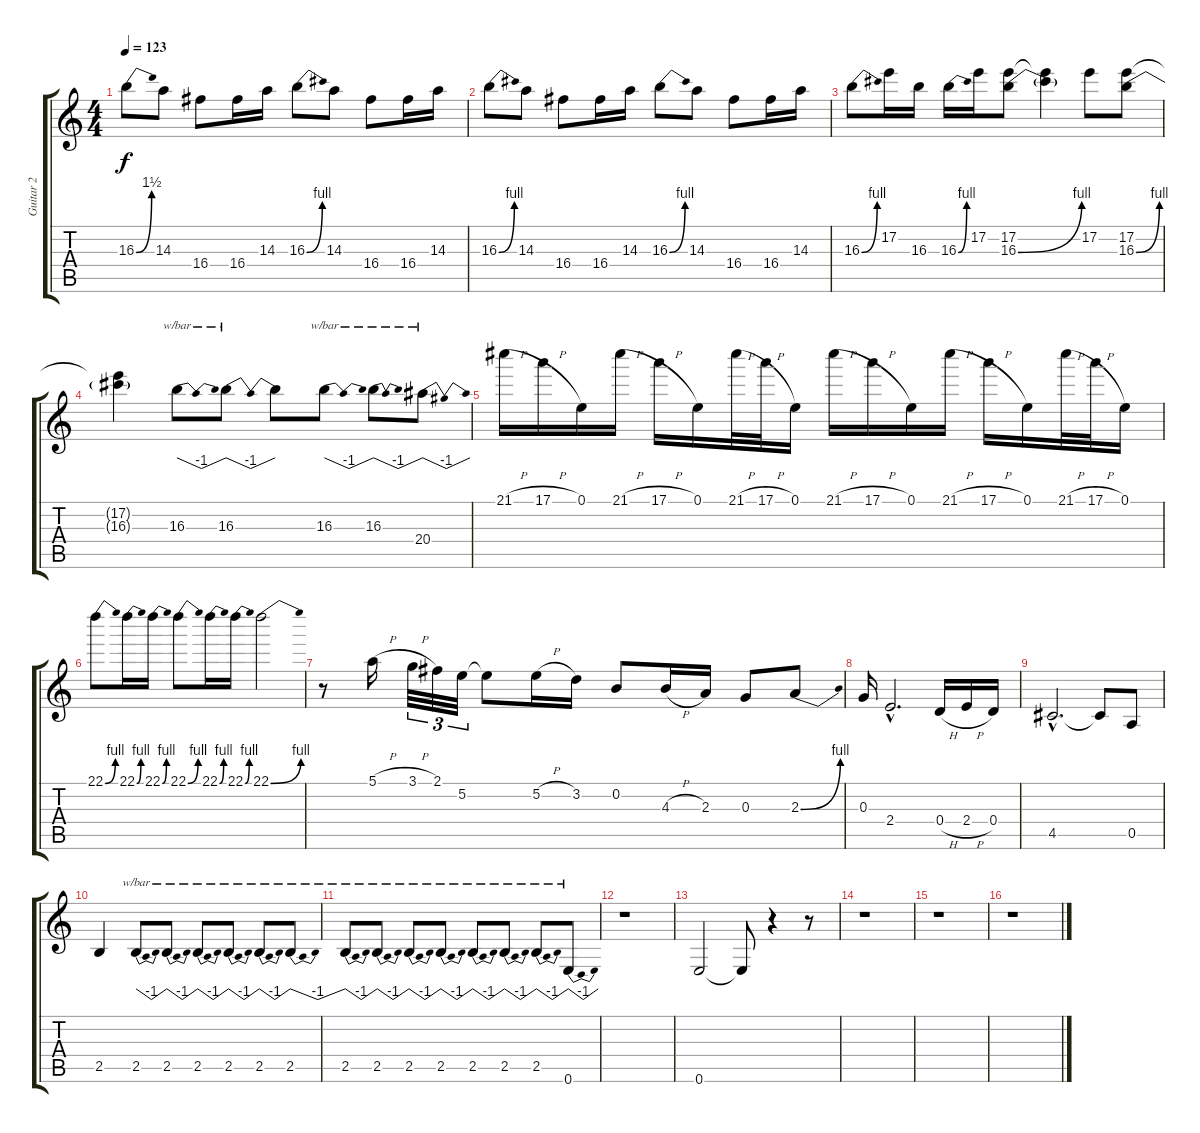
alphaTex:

\track ("Guitar 2" "Guitar 2") {instrument overdrivenguitar}
\staff {score tabs}
\tuning (E4 B3 G3 D3 A2 E2) {hide}
\ts (4 4)
\tempo 123
\clef g2
\ks c
16.3{be (bend 0 0 60 6)}.8{dy f} 14.3.8 16.4.8 16.4.16 14.3.16 16.3{be (bend 0 0 60 4)}.8 14.3.8 16.4.8 16.4.16 14.3.16 |
16.3{be (bend 0 0 60 4)}.8 14.3.8 16.4.8 16.4.16 14.3.16 16.3{be (bend 0 0 60 4)}.8 14.3.8 16.4.8 16.4.16 14.3.16 |
16.3{be (bend 0 0 60 4)}.8 17.2.16 16.3.16 16.3{be (bend 0 0 60 4)}.16 17.2.16 (17.2 16.3{be (bend 0 0 60 4)}).8 (17.2{t} 16.3{t}).4 17.2.8 (17.2 16.3{be (bend 0 0 60 4)}).8 |
(17.2{t} 16.3{t}).4 16.3.8{tbe (dip default 0 0 30 -4 60 0)} 16.3.8{tbe (dip default 0 0 30 -4 60 0)} 16.3{t}.8 16.3.8{tbe (dip default 0 0 30 -4 60 0)} 16.3.8{tbe (dip default 0 0 30 -4 60 0)} 20.4.8{tbe (dip default 0 0 30 -4 60 0)} |
21.1{h}.16 17.1{h}.16 0.1.16 21.1{h}.16 17.1{h}.16 0.1.16 21.1{h}.32 17.1{h}.32 0.1.16 21.1{h}.16 17.1{h}.16 0.1.16 21.1{h}.16 17.1{h}.16 0.1.16 21.1{h}.32 17.1{h}.32 0.1.16 |
22.1{be (bend 0 0 60 4)}.8 22.1{be (bend 0 0 60 4)}.16 22.1{be (bend 0 0 60 4)}.16 22.1{be (bend 0 0 60 4)}.8 22.1{be (bend 0 0 60 4)}.16 22.1{be (bend 0 0 60 4)}.16 22.1{be (bend 0 0 60 4)}.2 |
r.8 5.1{h}.16 3.1{h}.32{tu (3 2)} 2.1.32{tu (3 2)} 5.2.32{tu (3 2)} 5.2{t}.8 5.2{h}.16 3.2.16 0.2.8 4.3{h}.16 2.3.16 0.3.8 2.3{be (bend 0 0 60 4)}.8 |
0.3.16 2.4{hac}.2{d} 0.4{h}.16 2.4{h}.16 0.4.16 |
4.5{hac}.2{d} 4.5{t}.8 0.5.8 |
2.5.4 2.5.8{tbe (dip default 0 0 30 -4 60 0)} 2.5.8{tbe (dip default 0 0 30 -4 60 0)} 2.5.8{tbe (dip default 0 0 30 -4 60 0)} 2.5.8{tbe (dip default 0 0 30 -4 60 0)} 2.5.8{tbe (dip default 0 0 30 -4 60 0)} 2.5.8{tbe (dip default 0 0 30 -4 60 0)} |
2.5.8{tbe (dip default 0 0 30 -4 60 0)} 2.5.8{tbe (dip default 0 0 30 -4 60 0)} 2.5.8{tbe (dip default 0 0 30 -4 60 0)} 2.5.8{tbe (dip default 0 0 30 -4 60 0)} 2.5.8{tbe (dip default 0 0 30 -4 60 0)} 2.5.8{tbe (dip default 0 0 30 -4 60 0)} 2.5.8{tbe (dip default 0 0 30 -4 60 0)} 0.6.8{tbe (dip default 0 0 30 -4 60 0)} |
r.1 |
0.6.2 0.6{t}.8 r.4 r.8 |
r.1 |
r.1 |
r.1
